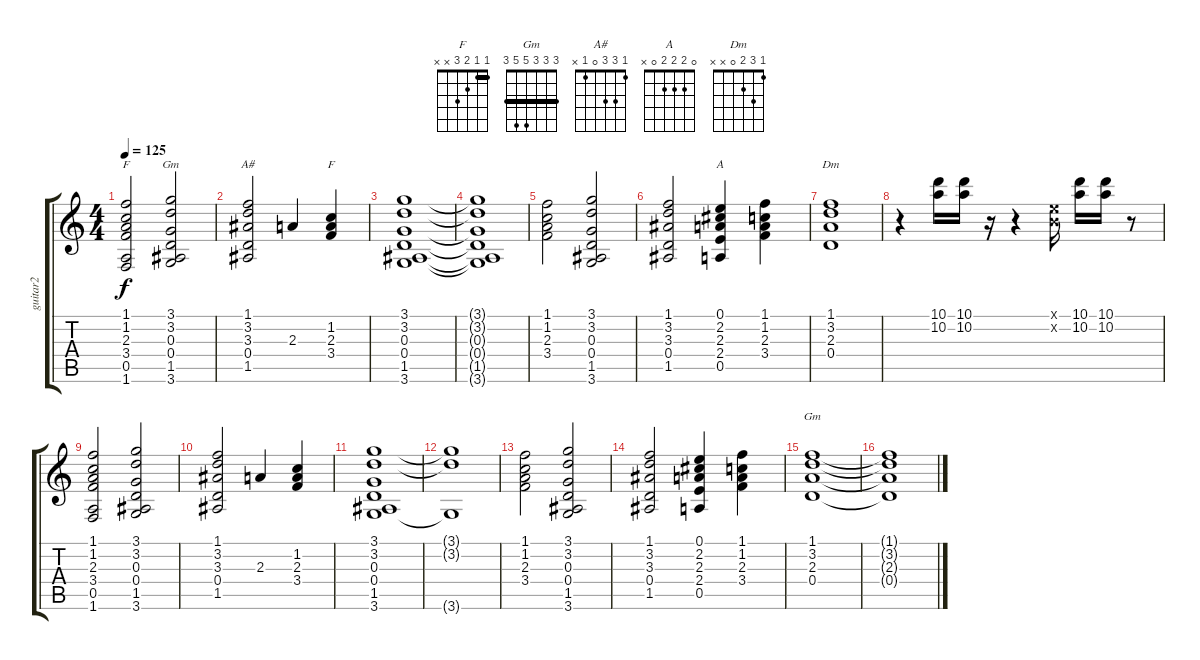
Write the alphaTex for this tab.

\track ("guitar2" "guitar2") {instrument electricguitarjazz}
\staff {score tabs}
\tuning (E4 B3 G3 D3 A2 E2) {hide}
\chord ("F" 1 1 2 3 0 1) {barre 1}
\chord ("Gm" 3 3 0 0 1 3) {barre 3}
\chord ("A#" 1 3 3 0 1 x)
\chord ("F" 1 1 2 3 x x) {barre 1}
\chord ("A" 0 2 2 2 0 x)
\chord ("Dm" 1 3 2 0 x x)
\chord ("Gm" 3 3 3 5 5 3) {barre 3}
\ts (4 4)
\tempo 125
\clef g2
\ks c
(1.1 1.2 2.3 3.4 0.5 1.6).2{ch "F" dy f volume 5} (3.1 3.2 0.3 0.4 1.5 3.6).2{ch "Gm"} |
(1.1 3.2 3.3 0.4 1.5).2{ch "A#"} 2.3.4 (1.2 2.3 3.4).4{ch "F"} |
(3.1 3.2 0.3 0.4 1.5 3.6).1 |
(3.1{t} 3.2{t} 0.3{t} 0.4{t} 1.5{t} 3.6{t}).1 |
(1.1 1.2 2.3 3.4).2 (3.1 3.2 0.3 0.4 1.5 3.6).2 |
(1.1 3.2 3.3 0.4 1.5).2 (0.1 2.2 2.3 2.4 0.5).4{ch "A"} (1.1 1.2 2.3 3.4).4 |
(1.1 3.2 2.3 0.4).1{ch "Dm"} |
r.4 (10.1 10.2).16{volume 10 instrument overdrivenguitar} (10.1 10.2).16 r.16 r.4 (0.1{x} 0.2{x}).16 (10.1 10.2).16 (10.1 10.2).16 r.8{instrument electricguitarjazz} |
(1.1 1.2 2.3 3.4 0.5 1.6).2{volume 5} (3.1 3.2 0.3 0.4 1.5 3.6).2 |
(1.1 3.2 3.3 0.4 1.5).2 2.3.4 (1.2 2.3 3.4).4 |
(3.1 3.2 0.3 0.4 1.5 3.6).1 |
(3.1{t} 3.2{t} 3.6{t}).1 |
(1.1 1.2 2.3 3.4).2 (3.1 3.2 0.3 0.4 1.5 3.6).2 |
(1.1 3.2 3.3 0.4 1.5).2 (0.1 2.2 2.3 2.4 0.5).4 (1.1 1.2 2.3 3.4).4 |
(1.1 3.2 2.3 0.4).1{ch "Gm"} |
(1.1{t} 3.2{t} 2.3{t} 0.4{t}).1
